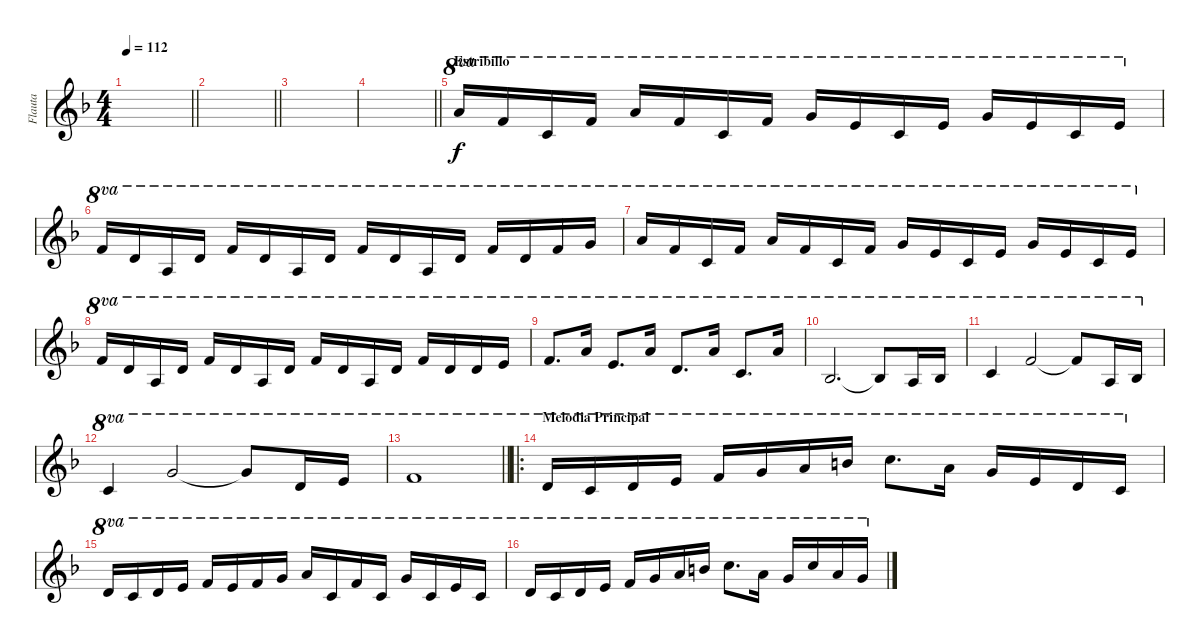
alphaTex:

\track ("Flauta" "Flauta") {instrument flute}
\staff {score}
\tuning (E4 B3 G3 D3 A2 E2) {hide}
\ts (4 4)
\tempo 112
\clef g2
\barLineRight lightlight
\ks dminor
|
\barLineRight lightlight
|
|
\barLineRight lightlight
|
\section ("" "Estribillo")
17.1.16{ot 8va} 13.1.16{ot 8va} 8.1.16{ot 8va} 13.1.16{ot 8va} 17.1.16{ot 8va} 13.1.16{ot 8va} 8.1.16{ot 8va} 13.1.16{ot 8va} 15.1.16{ot 8va} 12.1.16{ot 8va} 8.1.16{ot 8va} 12.1.16{ot 8va} 15.1.16{ot 8va} 12.1.16{ot 8va} 8.1.16{ot 8va} 12.1.16{ot 8va} |
13.1.16{ot 8va} 10.1.16{ot 8va} 5.1.16{ot 8va} 10.1.16{ot 8va} 13.1.16{ot 8va} 10.1.16{ot 8va} 5.1.16{ot 8va} 10.1.16{ot 8va} 13.1.16{ot 8va} 10.1.16{ot 8va} 5.1.16{ot 8va} 10.1.16{ot 8va} 13.1.16{ot 8va} 10.1.16{ot 8va} 13.1.16{ot 8va} 15.1.16{ot 8va} |
17.1.16{ot 8va} 13.1.16{ot 8va} 8.1.16{ot 8va} 13.1.16{ot 8va} 17.1.16{ot 8va} 13.1.16{ot 8va} 8.1.16{ot 8va} 13.1.16{ot 8va} 15.1.16{ot 8va} 12.1.16{ot 8va} 8.1.16{ot 8va} 12.1.16{ot 8va} 15.1.16{ot 8va} 12.1.16{ot 8va} 8.1.16{ot 8va} 12.1.16{ot 8va} |
13.1.16{ot 8va} 10.1.16{ot 8va} 5.1.16{ot 8va} 10.1.16{ot 8va} 13.1.16{ot 8va} 10.1.16{ot 8va} 5.1.16{ot 8va} 10.1.16{ot 8va} 13.1.16{ot 8va} 10.1.16{ot 8va} 5.1.16{ot 8va} 10.1.16{ot 8va} 13.1.16{ot 8va} 10.1.16{ot 8va} 10.1.16{ot 8va} 12.1.16{ot 8va} |
13.1.8{d ot 8va} 17.1.16{ot 8va} 12.1.8{d ot 8va} 17.1.16{ot 8va} 10.1.8{d ot 8va} 17.1.16{ot 8va} 8.1.8{d ot 8va} 17.1.16{ot 8va} |
6.1.2{d ot 8va} 6.1{t}.8{ot 8va} 5.1.16{ot 8va} 6.1.16{ot 8va} |
8.1.4{ot 8va} 13.1.2{ot 8va} 13.1{t}.8{ot 8va} 5.1.16{ot 8va} 6.1.16{ot 8va} |
8.1.4{ot 8va} 15.1.2{ot 8va} 15.1{t}.8{ot 8va} 10.1.16{ot 8va} 12.1.16{ot 8va} |
\barLineRight lightlight
13.1.1{ot 8va} |
\ro
\section ("" "Melodia Principal")
10.1.16{ot 8va} 8.1.16{ot 8va} 10.1.16{ot 8va} 12.1.16{ot 8va} 13.1.16{ot 8va} 15.1.16{ot 8va} 17.1.16{ot 8va} 19.1.16{ot 8va} 20.1.8{d ot 8va} 17.1.16{ot 8va} 15.1.16{ot 8va} 12.1.16{ot 8va} 10.1.16{ot 8va} 8.1.16{ot 8va} |
10.1.16{ot 8va} 8.1.16{ot 8va} 10.1.16{ot 8va} 12.1.16{ot 8va} 13.1.16{ot 8va} 12.1.16{ot 8va} 13.1.16{ot 8va} 15.1.16{ot 8va} 17.1.16{ot 8va} 8.1.16{ot 8va} 13.1.16{ot 8va} 8.1.16{ot 8va} 15.1.16{ot 8va} 8.1.16{ot 8va} 12.1.16{ot 8va} 8.1.16{ot 8va} |
10.1.16{ot 8va} 8.1.16{ot 8va} 10.1.16{ot 8va} 12.1.16{ot 8va} 13.1.16{ot 8va} 15.1.16{ot 8va} 17.1.16{ot 8va} 19.1.16{ot 8va} 20.1.8{d ot 8va} 17.1.16{ot 8va} 15.1.16{ot 8va} 20.1.16{ot 8va} 17.1.16{ot 8va} 15.1.16{ot 8va}
